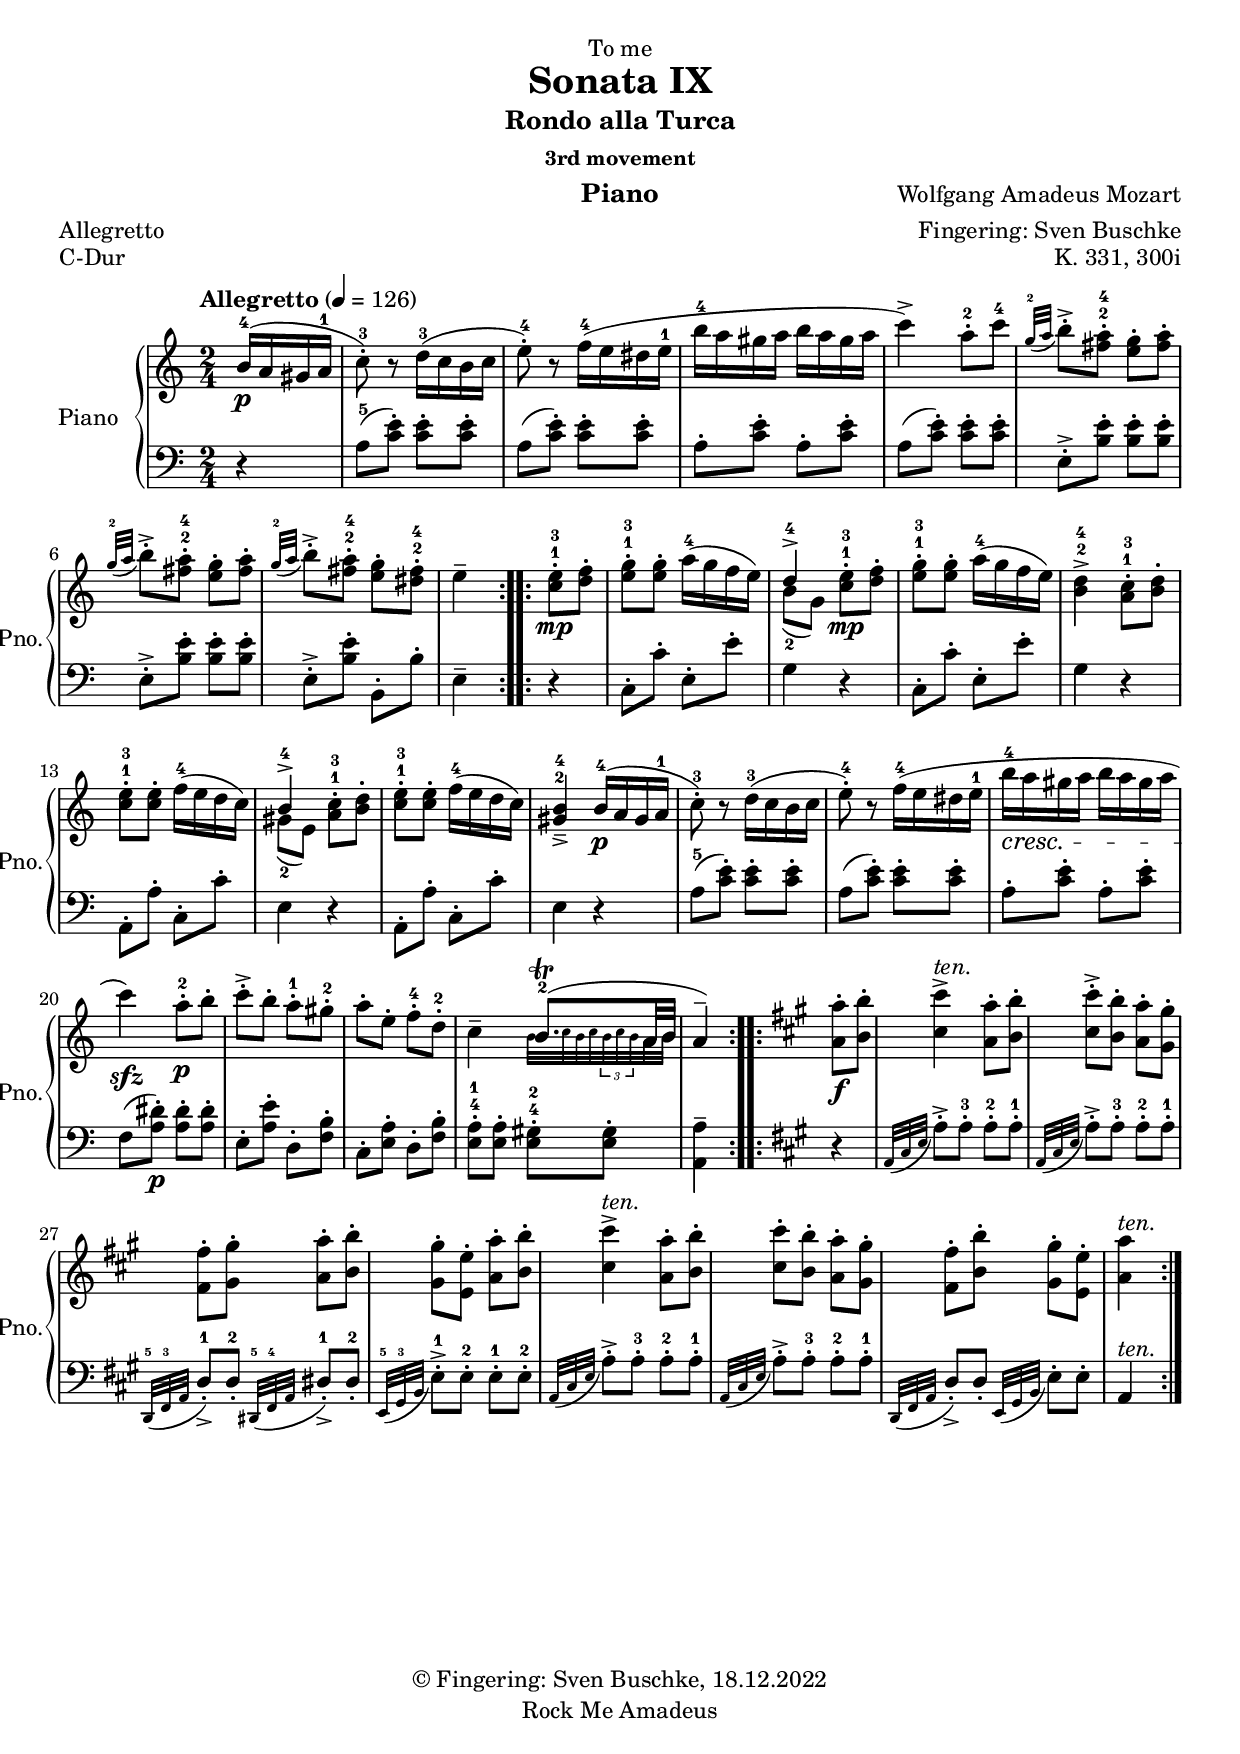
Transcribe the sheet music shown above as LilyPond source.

\version "2.22.2"
\language "english"

\include "articulate.ly"

\header {
  dedication = "To me"
  title = "Sonata IX"
  subtitle = ""
  subsubtitle = ""
  instrument = "Piano"
  composer = "Wolfgang Amadeus Mozart"
  arranger = "Fingering: Sven Buschke"
  poet = ""
  meter = ""
  piece = ""
  opus = "K. 331, 300i"
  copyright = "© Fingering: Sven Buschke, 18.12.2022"
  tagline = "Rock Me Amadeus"
}

\paper {
  #(set-paper-size "a4")
}

\layout {
  \context {
    \Voice
    \consists "Melody_engraver"
    \override Stem #'neutral-direction = #'()
  }
}

%%%%%%%%%%%%%%%%%%%%%%%%%%%%%%%%%
% 1st movement: Andante grazioso
%%%%%%%%%%%%%%%%%%%%%%%%%%%%%%%%%

globalA = {
  \key c \major
  \time 4/4
  \tempo "Andante grazioso" 4=100
}

scoreARight = \relative c'' {
  \globalA
  % Music follows here.

}

scoreALeft = \relative c' {
  \globalA
  % Music follows here.

}

% \bookpart {
%   \score {
%     \new PianoStaff \with {
%       instrumentName = "Piano"
%       shortInstrumentName = "Pno."
%     } <<
%       \new Staff = "right" \with {
%         midiInstrument = "acoustic grand"
%       } \scoreARight
%       \new Staff = "left" \with {
%         midiInstrument = "acoustic grand"
%       } { \clef bass \scoreALeft }
%     >>
%     \layout { }
%     \midi { }
%   }
% }


%%%%%%%%%%%%%%%%%%%%%%%%%%%%%%%%%
% 2nd movement: Menuetto
%%%%%%%%%%%%%%%%%%%%%%%%%%%%%%%%%

globalB = {
  \key c \major
  \time 4/4
  \tempo "Andante grazioso" 4=100
}

scoreBRight = \relative c'' {
  \globalB
  % Music follows here.

}

scoreBLeft	 = \relative c' {
  \globalB
  % Music follows here.

}

% \bookpart {
%   \score {
%     \new PianoStaff \with {
%       instrumentName = "Piano"
%       shortInstrumentName = "Pno."
%     } <<
%       \new Staff = "right" \with {
%         midiInstrument = "acoustic grand"
%       } \scoreBRight
%       \new Staff = "left" \with {
%         midiInstrument = "acoustic grand"
%       } { \clef bass \scoreBLeft }
%     >>
%     \layout { }
%     \midi { }
%   }
% }

%%%%%%%%%%%%%%%%%%%%%%%%%%%%%%%%%
% 3rd movement: Alla turca
%%%%%%%%%%%%%%%%%%%%%%%%%%%%%%%%%

globalC = {
  \key c \major
  \time 2/4
  \tempo "Allegretto" 4=126
}

scoreCRightA = \relative c'' {
  \globalC
  \set fingeringOrientations = #'(up)
  % Music follows here.
  \partial 4
  b16-4\p( a gs a-1|
  c8-.-3) r d16-3( c b c|
  e8-.-4) r f16-4( e ds e-1|
  b'-4 a gs a b a gs a|
  c4->) a8-.-2 c-4|
  \appoggiatura {g32-2 a} b8-.-> <fs-2 a-4>-. <e g>-. <fs a>-.|
  \appoggiatura {g32-2 a} b8-.-> <fs-2 a-4>-. <e g>-. <fs a>-.|
  \appoggiatura {g32-2 a} b8-.-> <fs-2 a-4>-. <e g>-. <ds-2 fs-4>-.|
  e4--
}

scoreCRightB = \relative c'' {
  \set fingeringOrientations = #'(up)
  % Music follows here.
  \partial 4
  <c-1 e-3>8-.\mp <d f>-.|
  <e-1 g-3>-. <e g>-. a16-4( g f e)|
  <<{d4->-4}\\{b8-2( g)}>>  <c-1 e-3>8-.\mp <d f>-.|
  <e-1 g-3>-. <e g>-. a16-4( g f e)|
  <b-2 d-4>4-> <a-1 c-.-3>8 <b d-.>|
  <c-1 e-3-.> <c e-.> f16-4( e d c)|
  <<{b4->-4}\\{gs8-2( e)}>> <a-1 c-.-3>8 <b d-.>|
  <c-1 e-3-.> <c e-.> f16-4( e d c)|
  <gs---2 b->-4>4 b16-4\p( a gs a-1|
  c8-.-3) r d16-3( c b c|
  e8-.-4) r f16-4( e ds e-1|
  b'\cresc-4 a gs a b a gs a|
  c4\sfz) a8-.-2\p b-.|
  c->-. b-. a-.-1 gs-.-2|
  a-. e-. f-.-4 d-.-2|
  c4-- <<{b8.\trill-2( a32 b| a4--)}\\{\magnifyMusic 0.63 {b32 c b c \tuplet 3/2 { b c b } a32 b|s4}}>>|
}

scoreCRightC = \relative c'' {
  \set fingeringOrientations = #'(up)
  % Music follows here.
  \key a \major
  \partial 4
  <a a'>8-.\f <b b'>-.|
  <cs cs'>4->^\markup {\italic ten.} <a a'>8-. <b b'>-.|
  <cs cs'>->-. <b b'>-. <a a'>-. <gs gs'>-.|
  <fs fs'>-. <gs gs'>-. <a a'>-. <b b'>-.|
  <gs gs'>-. <e e'>-. <a a'>-. <b b'>-.|
  <cs cs'>4->^\markup {\italic ten.} <a a'>8-. <b b'>-.|
  <cs cs'>-. <b b'>-. <a a'>-. <gs gs'>-.|
  <fs fs'>-. <b b'>-. <gs gs'>-. <e e'>-.|
  <a a'>4^\markup {\italic ten.}
}

scoreCRightD = \relative c'' {
  \set fingeringOrientations = #'(up)
  % Music follows here.
}

scoreCRightE = \relative c'' {
  \set fingeringOrientations = #'(up)
  % Music follows here.
}

scoreCRightF = \relative c'' {
  \set fingeringOrientations = #'(up)
  % Music follows here.
}

scoreCRightG = \relative c'' {
  \set fingeringOrientations = #'(up)
  % Music follows here.
}

scoreCRightH = \relative c'' {
  \set fingeringOrientations = #'(up)
  % Music follows here.
}

scoreCRightI = \relative c'' {
  \set fingeringOrientations = #'(up)
  % Music follows here.
}

scoreCRightJ = \relative c'' {
  \set fingeringOrientations = #'(up)
  % Music follows here.
}


scoreCLeftA = \relative c' {
  \globalC
  \set fingeringOrientations = #'(up)
  % Music follows here.
  r4|
  a8-5( <c e>8-.) 8-. 8-.
  a( <c e>8-.) 8-. 8-.
  a-. <c e>8-. a-. <c e>-.
  a( <c e>8-.) 8-. 8-.
  e,-.-> <b' e>8-. 8-. 8-.
  e,-.-> <b' e>8-. 8-. 8-.
  e,-.-> <b' e>8-. b,-. b'8-.
  e,4--
}

scoreCLeftB = \relative c' {
  \set fingeringOrientations = #'(up)
  % Music follows here.
  \partial 4
  r4|
  c,8-. c'-. e,-. e'-.|
  g,4 r|
  c,8-. c'-. e,-. e'-.|
  g,4 r|
  a,8-. a'-. c,-. c'-.|
  e,4 r|
  a,8-. a'-. c,-. c'-.|
  e,4 r|
  a8-5( <c e>8-.) 8-. 8-.|
  a( <c e>8-.) 8-. 8-.|
  a-. <c e>8-. a-. <c e>-.|
  f,( <a ds-.>\p) <a ds-.> <a ds-.>|
  e-. <a e'-.> d,-. <f b-.>|
  c-. <e a-.> d-. <f b-.>
  <e-4 a-.-1> <e a-.> <e-4 gs-.-2> <e gs-.>|
  <a, a'-->4
}

scoreCLeftC = \relative c' {
  \set fingeringOrientations = #'(up)
  % Music follows here.
  \key a \major
  \partial 4
  r4|
  \appoggiatura {a,32 cs e} a8-.-> a-.-3 a-.-2 a-.-1
  \appoggiatura {a,32 cs e} a8-.-> a-.-3 a-.-2 a-.-1
  \appoggiatura {d,,32-5 fs-3 a} d8->-.-1 d-.-2 \appoggiatura {ds,32-5 fs-4 a} ds8->-.-1 ds-.-2
  \appoggiatura {e,32-5 gs-3 b} e8->-.-1 e-.-2 e-.-1 e-.-2
  \appoggiatura {a,32 cs e} a8-.-> a-.-3 a-.-2 a-.-1
  \appoggiatura {a,32 cs e} a8-.-> a-.-3 a-.-2 a-.-1
  \appoggiatura {d,,32 fs a} d8-.-> d-. \appoggiatura {e,32 gs b} e8-. e-.
  a,4^\markup {\italic ten.}
}

scoreCLeftD = \relative c' {
  \set fingeringOrientations = #'(up)
  % Music follows here.
}

scoreCLeftE = \relative c' {
  \set fingeringOrientations = #'(up)
  % Music follows here.
}

scoreCLeftF = \relative c' {
  \set fingeringOrientations = #'(up)
  % Music follows here.
}

scoreCLeftG = \relative c' {
  \set fingeringOrientations = #'(up)
  % Music follows here.
}

scoreCLeftH = \relative c' {
  \set fingeringOrientations = #'(up)
  % Music follows here.
}

scoreCLeftI = \relative c' {
  \set fingeringOrientations = #'(up)
  % Music follows here.
}

scoreCLeftJ = \relative c' {
  \set fingeringOrientations = #'(up)
  % Music follows here.
}

claveC = \new DrumStaff {\drummode { \globalC <<{hh8 cl hh cl}\\{bd4 sn}>>}}

scoreC =     \new PianoStaff \with {
  instrumentName = "Piano"
  shortInstrumentName = "Pno."
} <<
  \new Staff = "right" \with {
    midiInstrument = "acoustic grand"
  } {\repeat volta 2 {\scoreCRightA}
    \repeat volta 2 {\scoreCRightB}
    \repeat volta 2 {\scoreCRightC}
    \repeat volta 2 {\scoreCRightD}
    \repeat volta 2 {\scoreCRightE}
    \repeat volta 2 {\scoreCRightF}
    \repeat volta 2 {\scoreCRightG}
    \repeat volta 2 {\scoreCRightH}
    \repeat volta 2 {\scoreCRightI}
    \repeat volta 2 {\scoreCRightJ}}
  \new Staff = "left" \with {
    midiInstrument = "acoustic grand"
  } { \clef bass {\repeat volta 2 {\scoreCLeftA}
    \repeat volta 2 {\scoreCLeftB}
    \repeat volta 2 {\scoreCLeftC}
    \repeat volta 2 {\scoreCLeftD}
    \repeat volta 2 {\scoreCLeftE}
    \repeat volta 2 {\scoreCLeftF}
    \repeat volta 2 {\scoreCLeftG}
    \repeat volta 2 {\scoreCLeftH}
    \repeat volta 2 {\scoreCLeftI}
    \repeat volta 2 {\scoreCLeftJ}
  } }
>>


\bookpart {
\header {
%  dedication = "NN"
%  title = "Sonata IX"
  subtitle = "Rondo alla Turca"
 subsubtitle = "3rd movement"
%  instrument = "Piano"
%  composer = "Wolfgang Amadeus Mozart"
%  arranger = "Sven Buschke"
%  poet = "NN"
  meter = "Allegretto"
  piece = "C-Dur"
%  opus = "K. 331, 300i"
%  copyright = "Sven Buschke"
%  tagline = "NN"
}

  \score {
    {
      %      \claveC
      \scoreC
    }
    \layout { }
    %    \midi { }
  }
  \score {
    \unfoldRepeats{
      {
        \claveC
        \articulate <<
          \scoreC
        >>
      }
    }
    %    \layout { }
    \midi { }
  }
}
